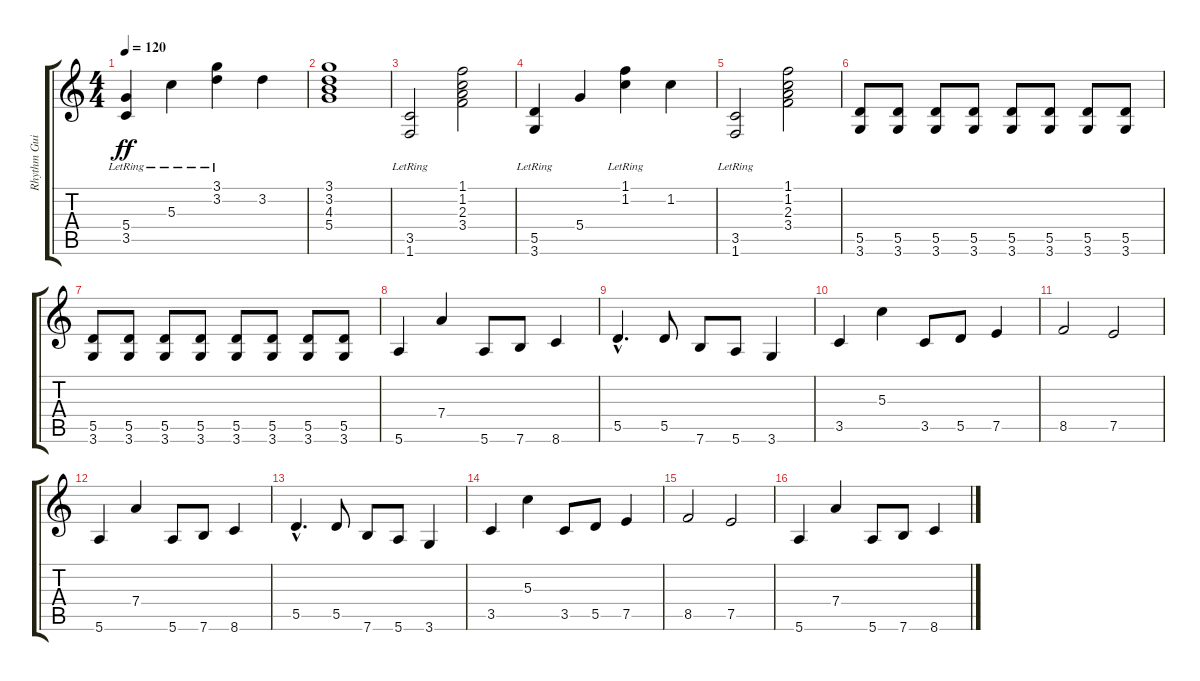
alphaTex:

\track ("Rhythm Guitar" "Rhythm Gui") {instrument overdrivenguitar}
\staff {score tabs}
\tuning (E4 B3 G3 D3 A2 E2) {hide}
\ts (4 4)
\tempo 120
\clef g2
\ks c
(5.4{lr} 3.5{lr}).4{dy ff} 5.3{lr}.4 (3.1{lr} 3.2).4 3.2.4 |
(3.1 3.2 4.3 5.4).1 |
(3.5{lr} 1.6{lr}).2 (1.1 1.2 2.3 3.4).2 |
(5.5{lr} 3.6{lr}).4 5.4.4 (1.1{lr} 1.2).4 1.2.4 |
(3.5{lr} 1.6{lr}).2 (1.1 1.2 2.3 3.4).2 |
(5.5 3.6).8 (5.5 3.6).8 (5.5 3.6).8 (5.5 3.6).8 (5.5 3.6).8 (5.5 3.6).8 (5.5 3.6).8 (5.5 3.6).8 |
(5.5 3.6).8 (5.5 3.6).8 (5.5 3.6).8 (5.5 3.6).8 (5.5 3.6).8 (5.5 3.6).8 (5.5 3.6).8 (5.5 3.6).8 |
5.6.4 7.4.4 5.6.8 7.6.8 8.6.4 |
5.5{hac}.4{d} 5.5.8 7.6.8 5.6.8 3.6.4 |
3.5.4 5.3.4 3.5.8 5.5.8 7.5.4 |
8.5.2 7.5.2 |
5.6.4 7.4.4 5.6.8 7.6.8 8.6.4 |
5.5{hac}.4{d} 5.5.8 7.6.8 5.6.8 3.6.4 |
3.5.4 5.3.4 3.5.8 5.5.8 7.5.4 |
8.5.2 7.5.2 |
5.6.4 7.4.4 5.6.8 7.6.8 8.6.4
